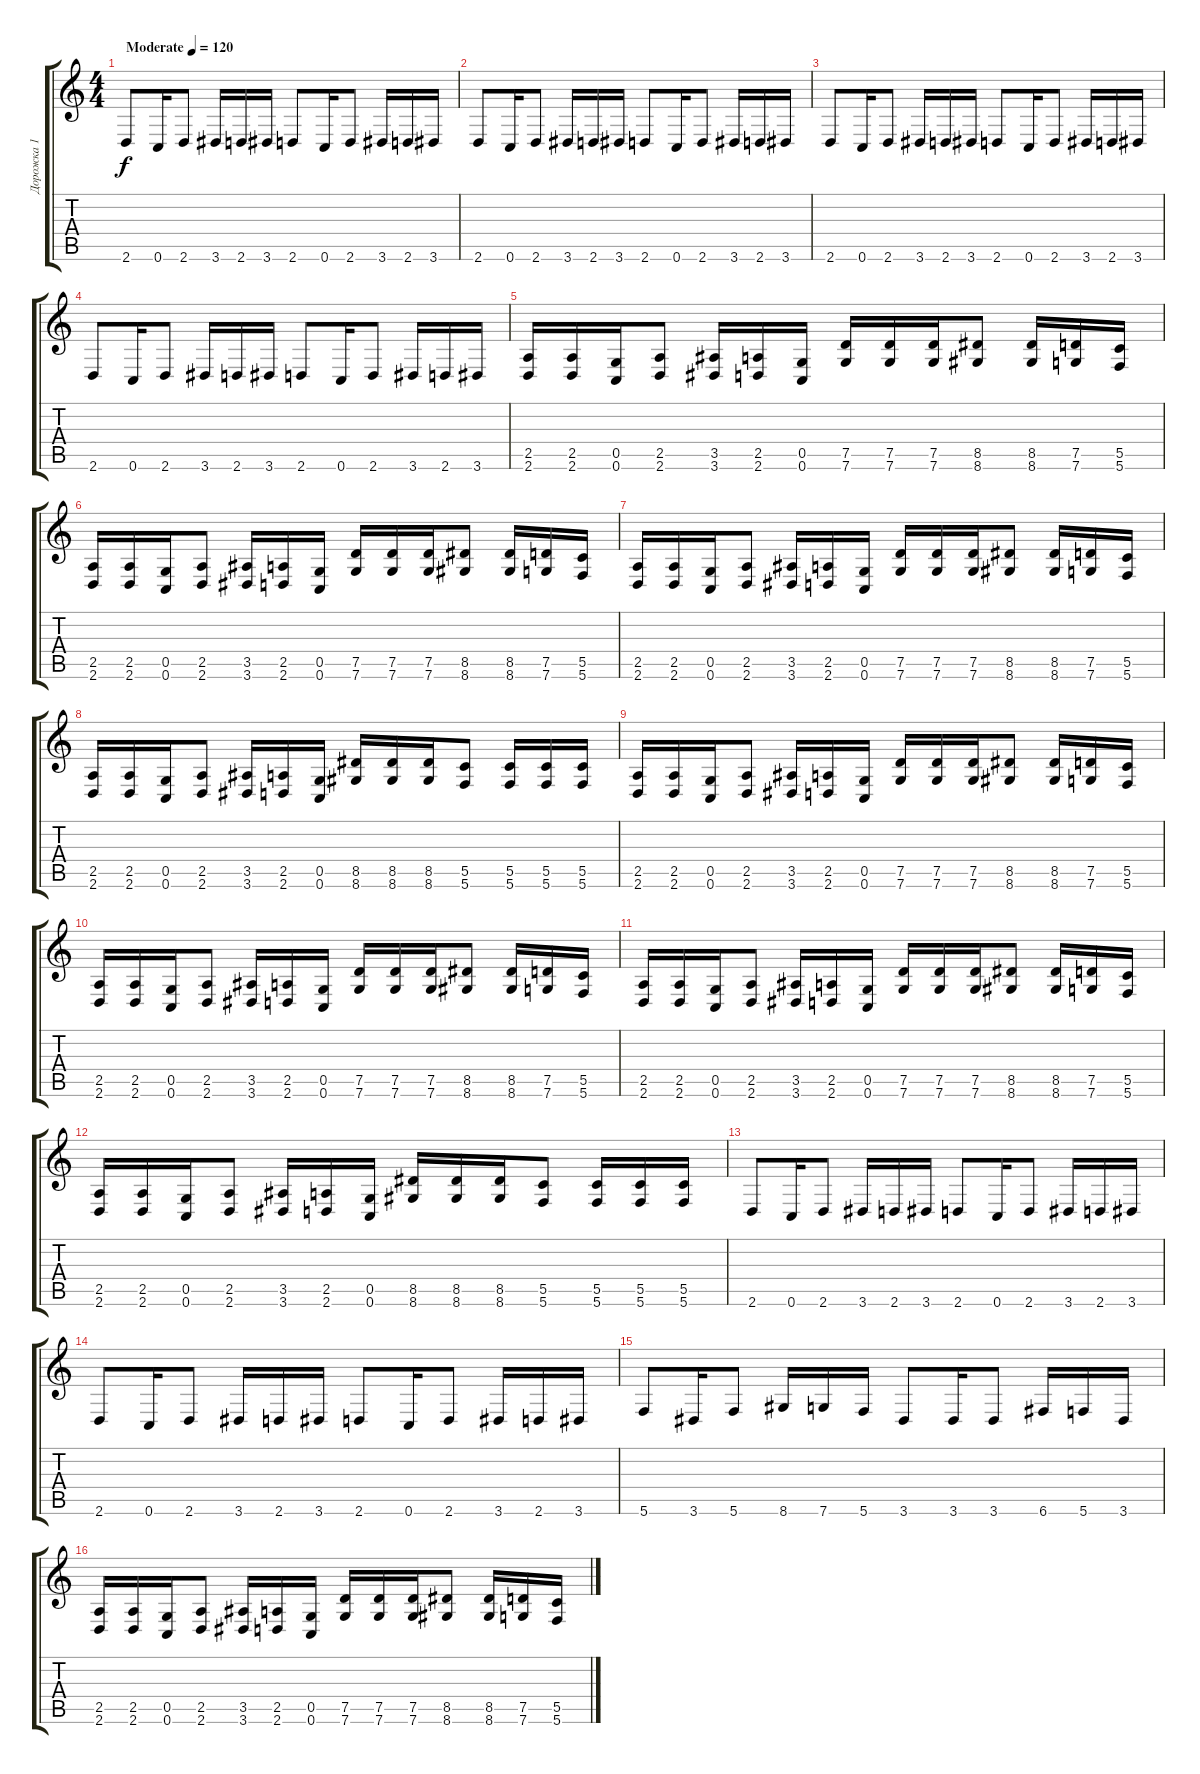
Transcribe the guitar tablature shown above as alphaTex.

\track ("Дорожка 1" "Дорожка 1") {instrument distortionguitar}
\staff {score tabs}
\tuning (D4 A3 F3 C3 G2 C2) {hide}
\ts (4 4)
\tempo (120 "Moderate")
\clef g2
\ks c
2.6.8{dy f instrument distortionguitar} 0.6.16 2.6.8 3.6.16 2.6.16 3.6.16 2.6.8 0.6.16 2.6.8 3.6.16 2.6.16 3.6.16 |
2.6.8 0.6.16 2.6.8 3.6.16 2.6.16 3.6.16 2.6.8 0.6.16 2.6.8 3.6.16 2.6.16 3.6.16 |
2.6.8 0.6.16 2.6.8 3.6.16 2.6.16 3.6.16 2.6.8 0.6.16 2.6.8 3.6.16 2.6.16 3.6.16 |
2.6.8 0.6.16 2.6.8 3.6.16 2.6.16 3.6.16 2.6.8 0.6.16 2.6.8 3.6.16 2.6.16 3.6.16 |
(2.5 2.6).16 (2.5 2.6).16 (0.5 0.6).16 (2.5 2.6).8 (3.5 3.6).16 (2.5 2.6).16 (0.5 0.6).16 (7.5 7.6).16 (7.5 7.6).16 (7.5 7.6).16 (8.5 8.6).8 (8.5 8.6).16 (7.5 7.6).16 (5.5 5.6).16 |
(2.5 2.6).16 (2.5 2.6).16 (0.5 0.6).16 (2.5 2.6).8 (3.5 3.6).16 (2.5 2.6).16 (0.5 0.6).16 (7.5 7.6).16 (7.5 7.6).16 (7.5 7.6).16 (8.5 8.6).8 (8.5 8.6).16 (7.5 7.6).16 (5.5 5.6).16 |
(2.5 2.6).16 (2.5 2.6).16 (0.5 0.6).16 (2.5 2.6).8 (3.5 3.6).16 (2.5 2.6).16 (0.5 0.6).16 (7.5 7.6).16 (7.5 7.6).16 (7.5 7.6).16 (8.5 8.6).8 (8.5 8.6).16 (7.5 7.6).16 (5.5 5.6).16 |
(2.5 2.6).16 (2.5 2.6).16 (0.5 0.6).16 (2.5 2.6).8 (3.5 3.6).16 (2.5 2.6).16 (0.5 0.6).16 (8.5 8.6).16 (8.5 8.6).16 (8.5 8.6).16 (5.5 5.6).8 (5.5 5.6).16 (5.5 5.6).16 (5.5 5.6).16 |
(2.5 2.6).16 (2.5 2.6).16 (0.5 0.6).16 (2.5 2.6).8 (3.5 3.6).16 (2.5 2.6).16 (0.5 0.6).16 (7.5 7.6).16 (7.5 7.6).16 (7.5 7.6).16 (8.5 8.6).8 (8.5 8.6).16 (7.5 7.6).16 (5.5 5.6).16 |
(2.5 2.6).16 (2.5 2.6).16 (0.5 0.6).16 (2.5 2.6).8 (3.5 3.6).16 (2.5 2.6).16 (0.5 0.6).16 (7.5 7.6).16 (7.5 7.6).16 (7.5 7.6).16 (8.5 8.6).8 (8.5 8.6).16 (7.5 7.6).16 (5.5 5.6).16 |
(2.5 2.6).16 (2.5 2.6).16 (0.5 0.6).16 (2.5 2.6).8 (3.5 3.6).16 (2.5 2.6).16 (0.5 0.6).16 (7.5 7.6).16 (7.5 7.6).16 (7.5 7.6).16 (8.5 8.6).8 (8.5 8.6).16 (7.5 7.6).16 (5.5 5.6).16 |
(2.5 2.6).16 (2.5 2.6).16 (0.5 0.6).16 (2.5 2.6).8 (3.5 3.6).16 (2.5 2.6).16 (0.5 0.6).16 (8.5 8.6).16 (8.5 8.6).16 (8.5 8.6).16 (5.5 5.6).8 (5.5 5.6).16 (5.5 5.6).16 (5.5 5.6).16 |
2.6.8 0.6.16 2.6.8 3.6.16 2.6.16 3.6.16 2.6.8 0.6.16 2.6.8 3.6.16 2.6.16 3.6.16 |
2.6.8 0.6.16 2.6.8 3.6.16 2.6.16 3.6.16 2.6.8 0.6.16 2.6.8 3.6.16 2.6.16 3.6.16 |
5.6.8 3.6.16 5.6.8 8.6.16 7.6.16 5.6.16 3.6.8 3.6.16 3.6.8 6.6.16 5.6.16 3.6.16 |
(2.5 2.6).16 (2.5 2.6).16 (0.5 0.6).16 (2.5 2.6).8 (3.5 3.6).16 (2.5 2.6).16 (0.5 0.6).16 (7.5 7.6).16 (7.5 7.6).16 (7.5 7.6).16 (8.5 8.6).8 (8.5 8.6).16 (7.5 7.6).16 (5.5 5.6).16
